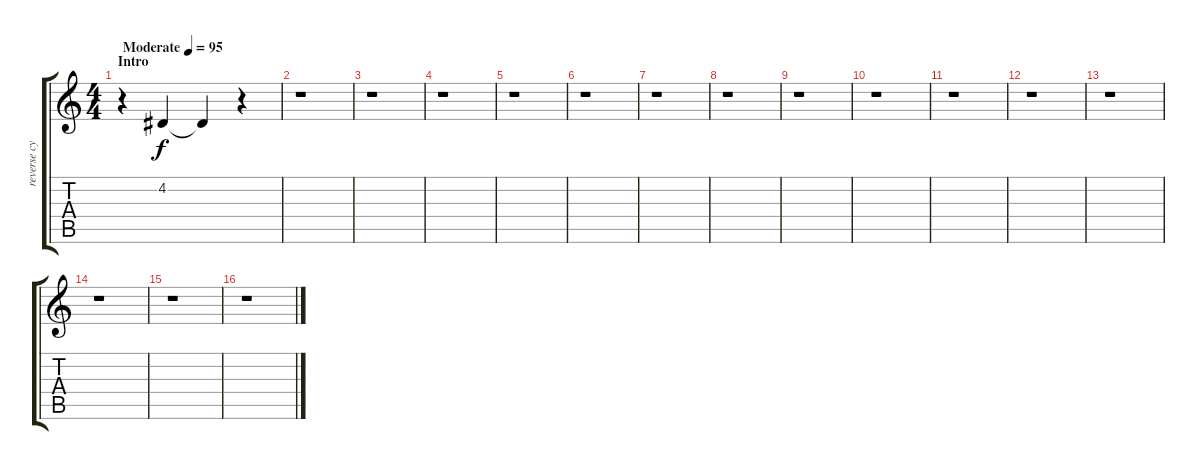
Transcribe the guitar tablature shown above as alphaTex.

\track ("reverse cymbal" "reverse cy") {instrument reversecymbal}
\staff {score tabs}
\tuning (E4 B3 G3 D3 A2 E2) {hide}
\ts (4 4)
\section ("" "Intro")
\tempo (95 "Moderate")
\clef g2
\ks c
r.4{dy f instrument reversecymbal} 4.2.4 4.2{t}.4 r.4 |
r.1 |
r.1 |
r.1 |
r.1 |
r.1 |
r.1 |
r.1 |
r.1 |
r.1 |
r.1 |
r.1 |
r.1 |
r.1 |
r.1 |
r.1
